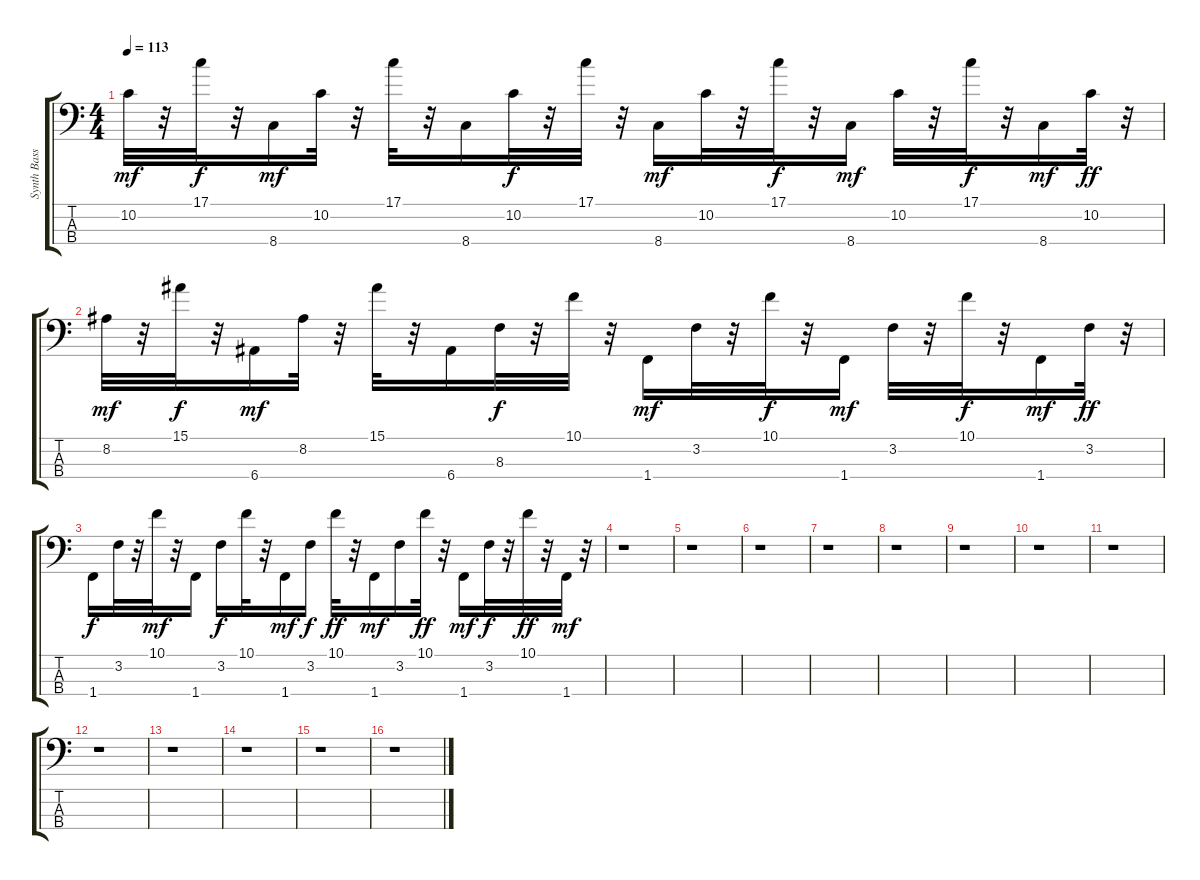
\track ("Synth Bass" "Synth Bass") {instrument synthbass1}
\staff {score tabs}
\tuning (G2 D2 A1 E1) {hide}
\ts (4 4)
\tempo 113
\clef f4
\ks c
10.2.32{dy mf} r.32 17.1.32{dy f} r.32 8.4.16{dy mf} 10.2.32 r.32 17.1.32 r.32 8.4.16 10.2.32{dy f} r.32 17.1.32 r.32 8.4.16{dy mf} 10.2.32 r.32 17.1.32{dy f} r.32 8.4.16{dy mf} 10.2.32 r.32 17.1.32{dy f} r.32 8.4.16{dy mf} 10.2.32{dy ff} r.32 |
8.2.32{dy mf} r.32 15.1.32{dy f} r.32 6.4.16{dy mf} 8.2.32 r.32 15.1.32 r.32 6.4.16 8.3.32{dy f} r.32 10.1.32 r.32 1.4.16{dy mf} 3.2.32 r.32 10.1.32{dy f} r.32 1.4.16{dy mf} 3.2.32 r.32 10.1.32{dy f} r.32 1.4.16{dy mf} 3.2.32{dy ff} r.32 |
1.4.16{dy f} 3.2.32 r.32 10.1.32{dy mf} r.32 1.4.16 3.2.16{dy f} 10.1.32 r.32 1.4.16{dy mf} 3.2.16{dy f} 10.1.32{dy ff} r.32 1.4.16{dy mf} 3.2.16 10.1.32{dy ff} r.32 1.4.16{dy mf} 3.2.32{dy f} r.32 10.1.32{dy ff} r.32 1.4.32{dy mf} r.32 |
r.1 |
r.1 |
r.1 |
r.1 |
r.1 |
r.1 |
r.1 |
r.1 |
r.1 |
r.1 |
r.1 |
r.1 |
r.1
